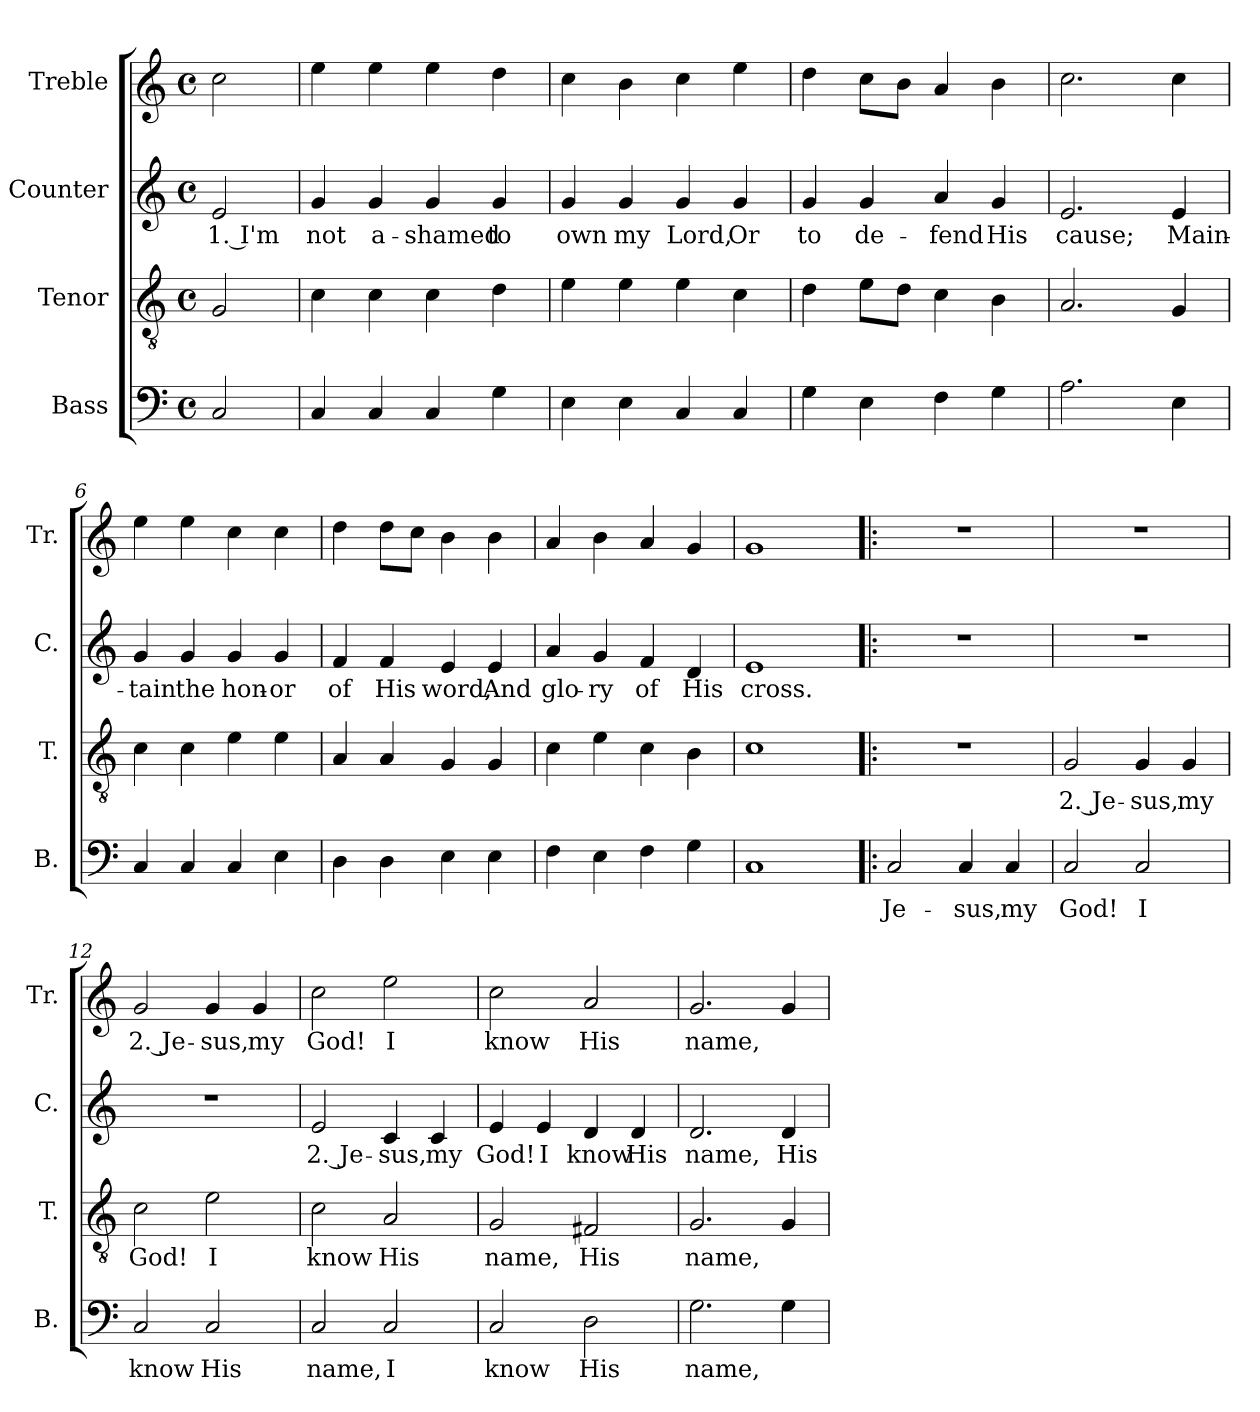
**kern	**text	**kern	**text	**kern	**text	**kern	**text
*part4	*part4	*part3	*part3	*part2	*part2	*part1	*part1
*staff4	*staff4	*staff3	*staff3	*staff2	*staff2	*staff1	*staff1
*I"Bass	*	*I"Tenor	*	*I"Counter	*	*I"Treble	*
*I'B.	*	*I'T.	*	*I'C.	*	*I'Tr.	*
*clefF4	*	*clefGv2	*	*clefG2	*	*clefG2	*
*k[]	*	*k[]	*	*k[]	*	*k[]	*
*M4/4	*	*M4/4	*	*M4/4	*	*M4/4	*
*met(c)	*	*met(c)	*	*met(c)	*	*met(c)	*
=1	=1	=1	=1	=1	=1	=1	=1
2C/	.	2G/	.	2e/	1. I'm	2cc\	.
=2	=2	=2	=2	=2	=2	=2	=2
4C/	.	4c\	.	4g/	not	4ee\	.
4C/	.	4c\	.	4g/	a-	4ee\	.
4C/	.	4c\	.	4g/	-shamed	4ee\	.
4G\	.	4d\	.	4g/	to	4dd\	.
=3	=3	=3	=3	=3	=3	=3	=3
4E\	.	4e\	.	4g/	own	4cc\	.
4E\	.	4e\	.	4g/	my	4b\	.
4C/	.	4e\	.	4g/	Lord,	4cc\	.
4C/	.	4c\	.	4g/	Or	4ee\	.
=4	=4	=4	=4	=4	=4	=4	=4
4G\	.	4d\	.	4g/	to	4dd\	.
4E\	.	8e\L	.	4g/	de-	8cc\L	.
.	.	8d\J	.	.	.	8b\J	.
4F\	.	4c\	.	4a/	-fend	4a/	.
4G\	.	4B\	.	4g/	His	4b\	.
=5	=5	=5	=5	=5	=5	=5	=5
2.A\	.	2.A/	.	2.e/	cause;	2.cc\	.
4E\	.	4G/	.	4e/	Main-	4cc\	.
=6	=6	=6	=6	=6	=6	=6	=6
4C/	.	4c\	.	4g/	-tain	4ee\	.
4C/	.	4c\	.	4g/	the	4ee\	.
4C/	.	4e\	.	4g/	hon-	4cc\	.
4E\	.	4e\	.	4g/	-or	4cc\	.
!!LO:LB:g=z
=7	=7	=7	=7	=7	=7	=7	=7
4D\	.	4A/	.	4f/	of	4dd\	.
4D\	.	4A/	.	4f/	His	8dd\L	.
.	.	.	.	.	.	8cc\J	.
4E\	.	4G/	.	4e/	word,	4b\	.
4E\	.	4G/	.	4e/	And	4b\	.
=8	=8	=8	=8	=8	=8	=8	=8
4F\	.	4c\	.	4a/	glo-	4a/	.
4E\	.	4e\	.	4g/	-ry	4b\	.
4F\	.	4c\	.	4f/	of	4a/	.
4G\	.	4B\	.	4d/	His	4g/	.
=9	=9	=9	=9	=9	=9	=9	=9
1C	.	1c	.	1e	cross.	1g	.
=10!|:	=10!|:	=10!|:	=10!|:	=10!|:	=10!|:	=10!|:	=10!|:
2C/	Je-	1r	.	1r	.	1r	.
4C/	-sus,	.	.	.	.	.	.
4C/	my	.	.	.	.	.	.
=11	=11	=11	=11	=11	=11	=11	=11
2C/	God!	2G/	2. Je-	1r	.	1r	.
2C/	I	4G/	-sus,	.	.	.	.
.	.	4G/	my	.	.	.	.
=12	=12	=12	=12	=12	=12	=12	=12
2C/	know	2c\	God!	1r	.	2g/	2. Je-
2C/	His	2e\	I	.	.	4g/	-sus,
.	.	.	.	.	.	4g/	my
=13	=13	=13	=13	=13	=13	=13	=13
2C/	name,	2c\	know	2e/	2. Je-	2cc\	God!
2C/	I	2A/	His	4c/	-sus,	2ee\	I
.	.	.	.	4c/	my	.	.
!!LO:LB:g=z
=14	=14	=14	=14	=14	=14	=14	=14
2C/	know	2G/	name,	4e/	God!	2cc\	know
.	.	.	.	4e/	I	.	.
2D\	His	2F#X/	His	4d/	know	2a/	His
.	.	.	.	4d/	His	.	.
=15	=15	=15	=15	=15	=15	=15	=15
2.G\	name,	2.G/	name,	2.d/	name,	2.g/	name,
4G\	.	4G/	.	4d/	His	4g/	.
=	=	=	=	=	=	=	=
*-	*-	*-	*-	*-	*-	*-	*-
